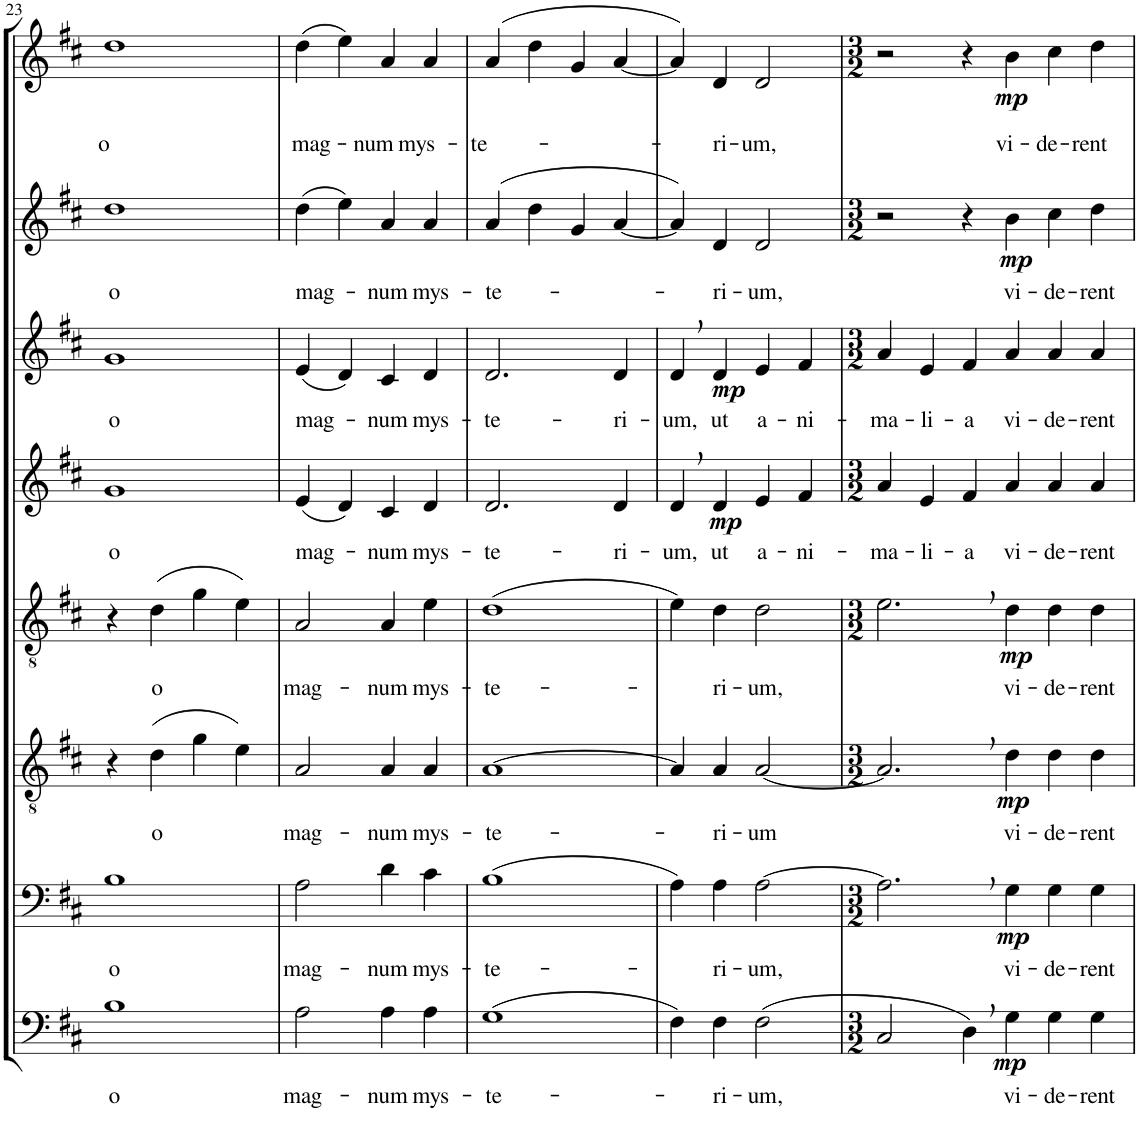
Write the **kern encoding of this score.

**kern	**text	**dynam	**kern	**text	**dynam	**kern	**text	**dynam	**kern	**text	**dynam	**kern	**text	**dynam	**kern	**text	**dynam	**kern	**text	**dynam	**kern	**text	**text	**dynam
*part8	*part8	*part8	*part7	*part7	*part7	*part6	*part6	*part6	*part5	*part5	*part5	*part4	*part4	*part4	*part3	*part3	*part3	*part2	*part2	*part2	*part1	*part1	*part1	*part1
*staff8	*staff8	*staff8	*staff7	*staff7	*staff7	*staff6	*staff6	*staff6	*staff5	*staff5	*staff5	*staff4	*staff4	*staff4	*staff3	*staff3	*staff3	*staff2	*staff2	*staff2	*staff1	*staff1	*staff1	*staff1
*I"Bassi II	*	*	*I"Bassi I	*	*	*I"Tenori II	*	*	*I"Tenori I	*	*	*I"Contralti II	*	*	*I"Contralti I	*	*	*I"Soprani II	*	*	*I"Soprani I	*	*	*
!!LO:PB:g=z
*clefF4	*	*	*clefF4	*	*	*clefGv2	*	*	*clefGv2	*	*	*clefG2	*	*	*clefG2	*	*	*clefG2	*	*	*clefG2	*	*	*
*k[f#c#]	*	*	*k[f#c#]	*	*	*k[f#c#]	*	*	*k[f#c#]	*	*	*k[f#c#]	*	*	*k[f#c#]	*	*	*k[f#c#]	*	*	*k[f#c#]	*	*	*
*D:	*	*	*D:	*	*	*D:	*	*	*D:	*	*	*D:	*	*	*D:	*	*	*D:	*	*	*D:	*	*	*
*M4/4	*	*	*M4/4	*	*	*M4/4	*	*	*M4/4	*	*	*M4/4	*	*	*M4/4	*	*	*M4/4	*	*	*M4/4	*	*	*
=23	=23	=23	=23	=23	=23	=23	=23	=23	=23	=23	=23	=23	=23	=23	=23	=23	=23	=23	=23	=23	=23	=23	=23	=23
!	!LO:LY:b	!	!	!LO:LY:b	!	!	!	!	!	!	!	!	!LO:LY:b	!	!	!LO:LY:b	!	!	!LO:LY:b	!	!	!	!LO:LY:b	!
1B	o	.	1B	o	.	4r	.	.	4r	.	.	1g	o	.	1g	o	.	1dd	o	.	1dd	.	o	.
!	!	!	!	!	!	!	!LO:LY:b	!	!	!LO:LY:b	!	!	!	!	!	!	!	!	!	!	!	!	!	!
.	.	.	.	.	.	(4d\	o	.	(4d\	o	.	.	.	.	.	.	.	.	.	.	.	.	.	.
.	.	.	.	.	.	4g\	.	.	4g\	.	.	.	.	.	.	.	.	.	.	.	.	.	.	.
.	.	.	.	.	.	4e\)	.	.	4e\)	.	.	.	.	.	.	.	.	.	.	.	.	.	.	.
=24	=24	=24	=24	=24	=24	=24	=24	=24	=24	=24	=24	=24	=24	=24	=24	=24	=24	=24	=24	=24	=24	=24	=24	=24
!	!LO:LY:b	!	!	!LO:LY:b	!	!	!LO:LY:b	!	!	!LO:LY:b	!	!	!LO:LY:b	!	!	!LO:LY:b	!	!	!LO:LY:b	!	!	!	!LO:LY:b	!
2A\	mag-	.	2A\	mag-	.	2A/	mag-	.	2A/	mag-	.	(4e/	mag-	.	(4e/	mag-	.	(4dd\	mag-	.	(4dd\	.	mag-	.
.	.	.	.	.	.	.	.	.	.	.	.	4d/)	.	.	4d/)	.	.	4ee\)	.	.	4ee\)	.	.	.
!	!LO:LY:b	!	!	!LO:LY:b	!	!	!LO:LY:b	!	!	!LO:LY:b	!	!	!LO:LY:b	!	!	!LO:LY:b	!	!	!LO:LY:b	!	!	!	!LO:LY:b	!
4A\	-num	.	4d\	-num	.	4A/	-num	.	4A/	-num	.	4c#/	-num	.	4c#/	-num	.	4a/	-num	.	4a/	.	-num	.
!	!LO:LY:b	!	!	!LO:LY:b	!	!	!LO:LY:b	!	!	!LO:LY:b	!	!	!LO:LY:b	!	!	!LO:LY:b	!	!	!LO:LY:b	!	!	!	!LO:LY:b	!
4A\	mys-	.	4c#\	mys-	.	4A/	mys-	.	4e\	mys-	.	4d/	mys-	.	4d/	mys-	.	4a/	mys-	.	4a/	.	mys-	.
=25	=25	=25	=25	=25	=25	=25	=25	=25	=25	=25	=25	=25	=25	=25	=25	=25	=25	=25	=25	=25	=25	=25	=25	=25
!	!LO:LY:b	!	!	!LO:LY:b	!	!	!LO:LY:b	!	!	!LO:LY:b	!	!	!LO:LY:b	!	!	!LO:LY:b	!	!	!LO:LY:b	!	!	!	!LO:LY:b	!
(1G	-te-	.	(1B	-te-	.	[1A	-te-	.	(1d	-te-	.	2.d/	-te-	.	2.d/	-te-	.	(4a/	-te-	.	(4a/	.	-te-	.
.	.	.	.	.	.	.	.	.	.	.	.	.	.	.	.	.	.	4dd\	.	.	4dd\	.	.	.
.	.	.	.	.	.	.	.	.	.	.	.	.	.	.	.	.	.	4g/	.	.	4g/	.	.	.
!	!	!	!	!	!	!	!	!	!	!	!	!	!LO:LY:b	!	!	!LO:LY:b	!	!	!	!	!	!	!	!
.	.	.	.	.	.	.	.	.	.	.	.	4d/	-ri-	.	4d/	-ri-	.	[4a/	.	.	[4a/	.	.	.
=26	=26	=26	=26	=26	=26	=26	=26	=26	=26	=26	=26	=26	=26	=26	=26	=26	=26	=26	=26	=26	=26	=26	=26	=26
!	!	!	!	!	!	!	!	!	!	!	!	!	!LO:LY:b	!	!	!LO:LY:b	!	!	!	!	!	!	!	!
4F#\)	.	.	4A\)	.	.	4A/]	.	.	4e\)	.	.	4d,/	-um,	.	4d,/	-um,	.	4a/])	.	.	4a/])	.	.	.
!	!LO:LY:b	!	!	!LO:LY:b	!	!	!LO:LY:b	!	!	!LO:LY:b	!	!	!LO:LY:b	!LO:DY:b	!	!LO:LY:b	!LO:DY:b	!	!LO:LY:b	!	!	!	!LO:LY:b	!
4F#\	-ri-	.	4A\	ri-	.	4A/	-ri-	.	4d\	ri-	.	4d/	ut	mp	4d/	ut	mp	4d/	-ri-	.	4d/	.	-ri-	.
!	!LO:LY:b	!	!	!LO:LY:b	!	!	!LO:LY:b	!	!	!LO:LY:b	!	!	!LO:LY:b	!	!	!LO:LY:b	!	!	!LO:LY:b	!	!	!	!LO:LY:b	!
(2F#\	-um,	.	[2A\	-um,	.	[2A/	-um	.	2d\	-um,	.	4e/	a-	.	4e/	a-	.	2d/	-um,	.	2d/	.	-um,	.
!	!	!	!	!	!	!	!	!	!	!	!	!	!LO:LY:b	!	!	!LO:LY:b	!	!	!	!	!	!	!	!
.	.	.	.	.	.	.	.	.	.	.	.	4f#/	-ni-	.	4f#/	-ni-	.	.	.	.	.	.	.	.
=27	=27	=27	=27	=27	=27	=27	=27	=27	=27	=27	=27	=27	=27	=27	=27	=27	=27	=27	=27	=27	=27	=27	=27	=27
*M3/2	*	*	*M3/2	*	*	*M3/2	*	*	*M3/2	*	*	*M3/2	*	*	*M3/2	*	*	*M3/2	*	*	*M3/2	*	*	*
!	!	!	!	!	!	!	!	!	!	!	!	!	!LO:LY:b	!	!	!LO:LY:b	!	!	!	!	!	!	!	!
2C#/	.	.	2.A,\]	.	.	2.A,/]	.	.	2.e,\	.	.	4a/	-ma-	.	4a/	-ma-	.	2r	.	.	2r	.	.	.
!	!	!	!	!	!	!	!	!	!	!	!	!	!LO:LY:b	!	!	!LO:LY:b	!	!	!	!	!	!	!	!
.	.	.	.	.	.	.	.	.	.	.	.	4e/	-li-	.	4e/	-li-	.	.	.	.	.	.	.	.
!	!	!	!	!	!	!	!	!	!	!	!	!	!LO:LY:b	!	!	!LO:LY:b	!	!	!	!	!	!	!	!
4D,\)	.	.	.	.	.	.	.	.	.	.	.	4f#/	-a	.	4f#/	-a	.	4r	.	.	4r	.	.	.
!	!LO:LY:b	!LO:DY:b	!	!LO:LY:b	!LO:DY:b	!	!LO:LY:b	!LO:DY:b	!	!LO:LY:b	!LO:DY:b	!	!LO:LY:b	!	!	!LO:LY:b	!	!	!LO:LY:b	!LO:DY:b	!	!	!LO:LY:b	!LO:DY:b
4G\	vi-	mp	4G\	vi-	mp	4d\	vi-	mp	4d\	vi-	mp	4a/	vi-	.	4a/	vi-	.	4b\	vi-	mp	4b\	.	vi-	mp
!	!LO:LY:b	!	!	!LO:LY:b	!	!	!LO:LY:b	!	!	!LO:LY:b	!	!	!LO:LY:b	!	!	!LO:LY:b	!	!	!LO:LY:b	!	!	!	!LO:LY:b	!
4G\	-de-	.	4G\	-de-	.	4d\	-de-	.	4d\	-de-	.	4a/	-de-	.	4a/	-de-	.	4cc#\	-de-	.	4cc#\	.	-de-	.
!	!LO:LY:b	!	!	!LO:LY:b	!	!	!LO:LY:b	!	!	!LO:LY:b	!	!	!LO:LY:b	!	!	!LO:LY:b	!	!	!LO:LY:b	!	!	!	!LO:LY:b	!
4G\	-rent	.	4G\	-rent	.	4d\	-rent	.	4d\	-rent	.	4a/	-rent	.	4a/	-rent	.	4dd\	-rent	.	4dd\	.	-rent	.
=	=	=	=	=	=	=	=	=	=	=	=	=	=	=	=	=	=	=	=	=	=	=	=	=
*-	*-	*-	*-	*-	*-	*-	*-	*-	*-	*-	*-	*-	*-	*-	*-	*-	*-	*-	*-	*-	*-	*-	*-	*-
